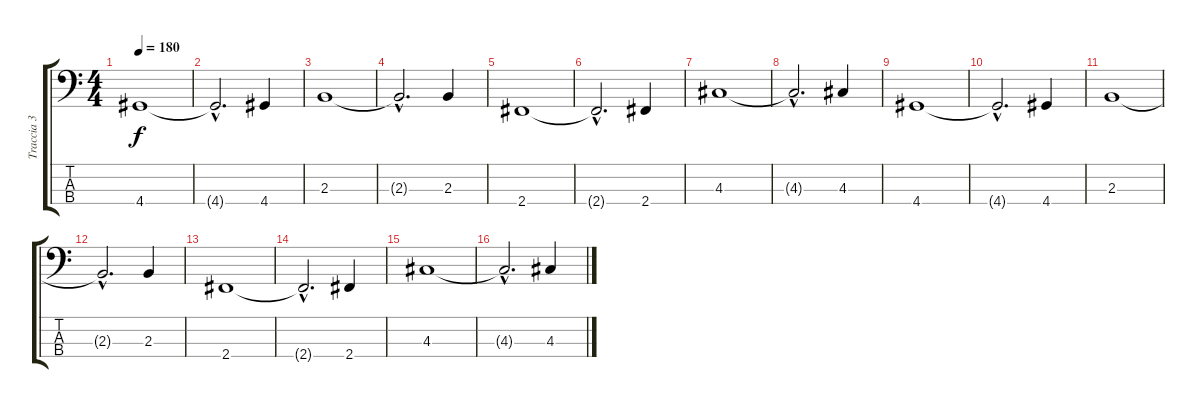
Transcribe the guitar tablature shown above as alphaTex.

\track ("Traccia 3" "Traccia 3") {instrument electricbasspick}
\staff {score tabs}
\tuning (G2 D2 A1 E1) {hide}
\ts (4 4)
\tempo 180
\clef f4
\ks c
4.4.1{dy f} |
4.4{hac t}.2{d} 4.4.4 |
2.3.1 |
2.3{hac t}.2{d} 2.3.4 |
2.4.1 |
2.4{hac t}.2{d} 2.4.4 |
4.3.1 |
4.3{hac t}.2{d} 4.3.4 |
4.4.1 |
4.4{hac t}.2{d} 4.4.4 |
2.3.1 |
2.3{hac t}.2{d} 2.3.4 |
2.4.1 |
2.4{hac t}.2{d} 2.4.4 |
4.3.1 |
4.3{hac t}.2{d} 4.3.4
